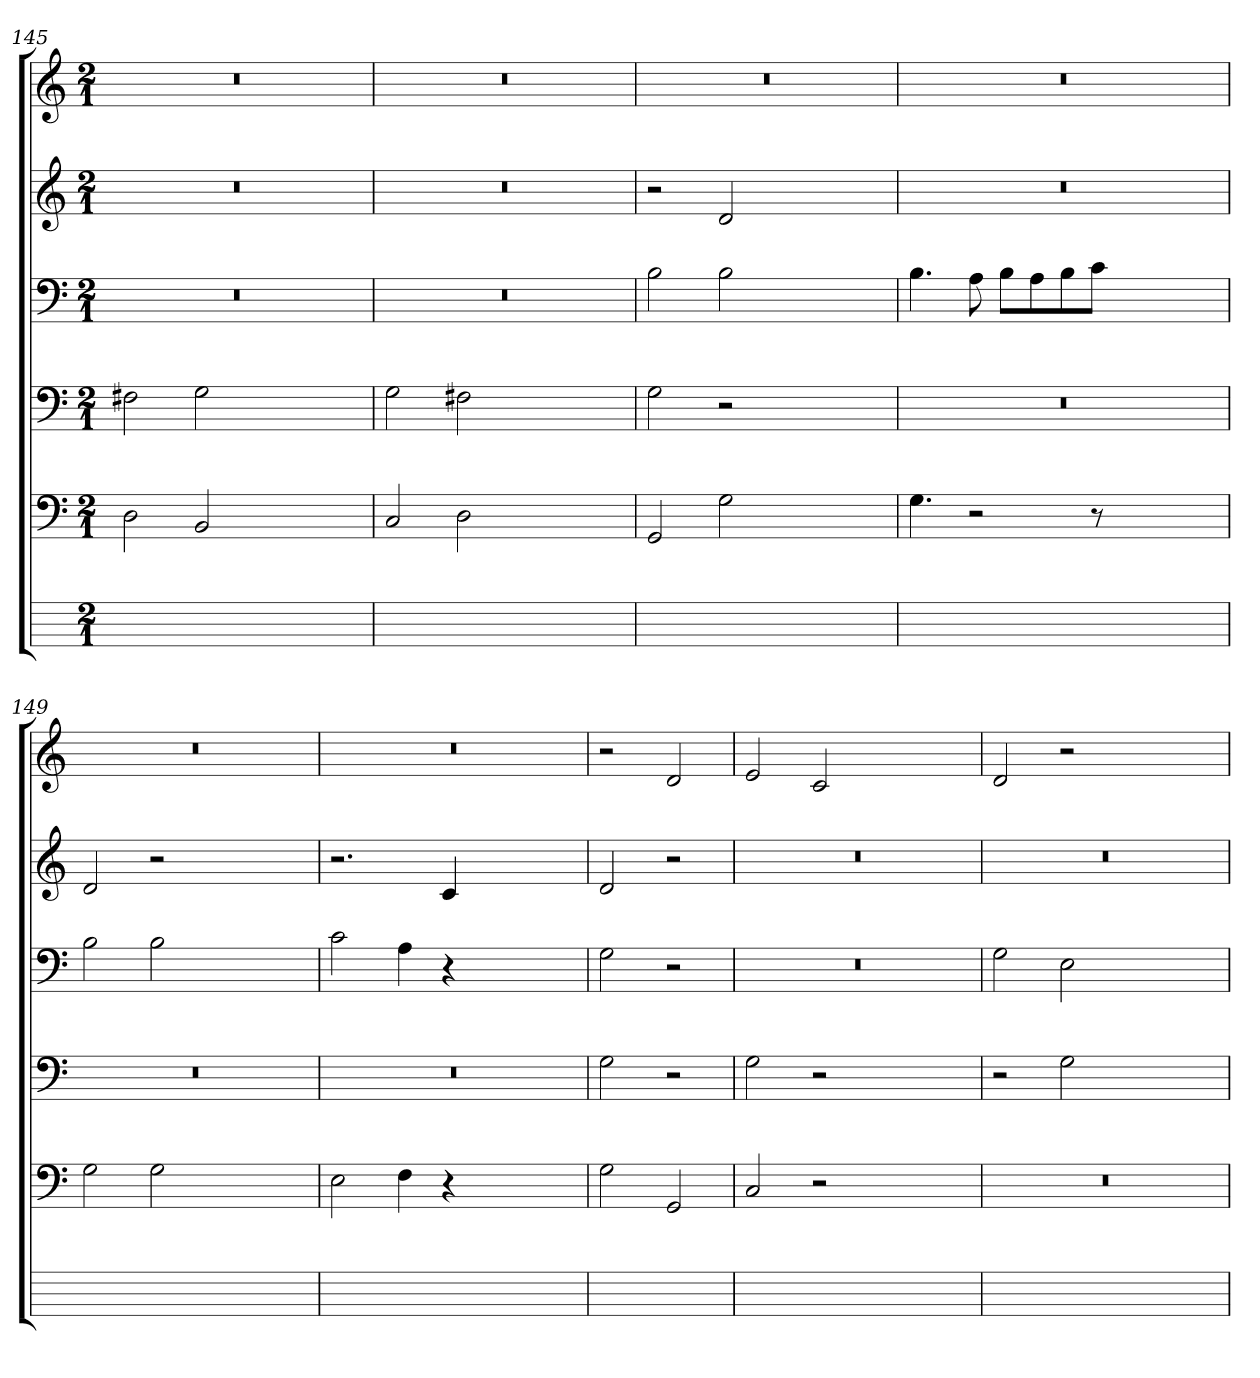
**kern	**kern	**kern	**kern	**kern	**kern
*part6	*part5	*part4	*part3	*part2	*part1
*staff6	*staff5	*staff4	*staff3	*staff2	*staff1
*	*clefF4	*clefF4	*clefF4	*clefG2	*clefG2
*	*k[]	*k[]	*k[]	*k[]	*k[]
*	*C:	*C:	*C:	*C:	*C:
*M2/1	*M2/1	*M2/1	*M2/1	*M2/1	*M2/1
=145	=145	=145	=145	=145	=145
0ryy	2D	2F#Xi	0r	0r	0r
.	2BBi	2G	.	.	.
.	1ryy	1ryy	.	.	.
=146	=146	=146	=146	=146	=146
0ryy	2C	2G	0r	0r	0r
.	2D	2F#X	.	.	.
.	1ryy	1ryy	.	.	.
=147	=147	=147	=147	=147	=147
0ryy	2GG	2G	2B	2r	0r
.	2G	2r	2Bj	2dj	.
.	1ryy	1ryy	1ryy	1ryy	.
=148	=148	=148	=148	=148	=148
0ryy	4.G	0r	4.B	0r	0r
.	2r	.	8AZ	.	.
.	.	.	8BL	.	.
.	.	.	8AZ	.	.
.	.	.	8BZ	.	.
.	8r	.	8cZJ	.	.
.	1ryy	.	1ryy	.	.
=149	=149	=149	=149	=149	=149
0ryy	2G	0r	2Bj	2dj	0r
.	2Gj	.	2B	2r	.
.	1ryy	.	1ryy	1ryy	.
=150	=150	=150	=150	=150	=150
0ryy	2E	0r	2c	2.r	0r
.	4F	.	4A	.	.
.	4r	.	4r	4cZ	.
.	1ryy	.	1ryy	1ryy	.
=151	=151	=151	=151	=151	=151
1ryy	2G	2G	2G	2dj	2r
.	2GG	2r	2r	2r	2d
=152	=152	=152	=152	=152	=152
0ryy	2C	2G	0r	0r	2e
.	2r	2r	.	.	2c
.	1ryy	1ryy	.	.	1ryy
=153	=153	=153	=153	=153	=153
0ryy	0r	2r	2G	0r	2d
.	.	2G	2E	.	2r
.	.	1ryy	1ryy	.	1ryy
=	=	=	=	=	=
*-	*-	*-	*-	*-	*-
